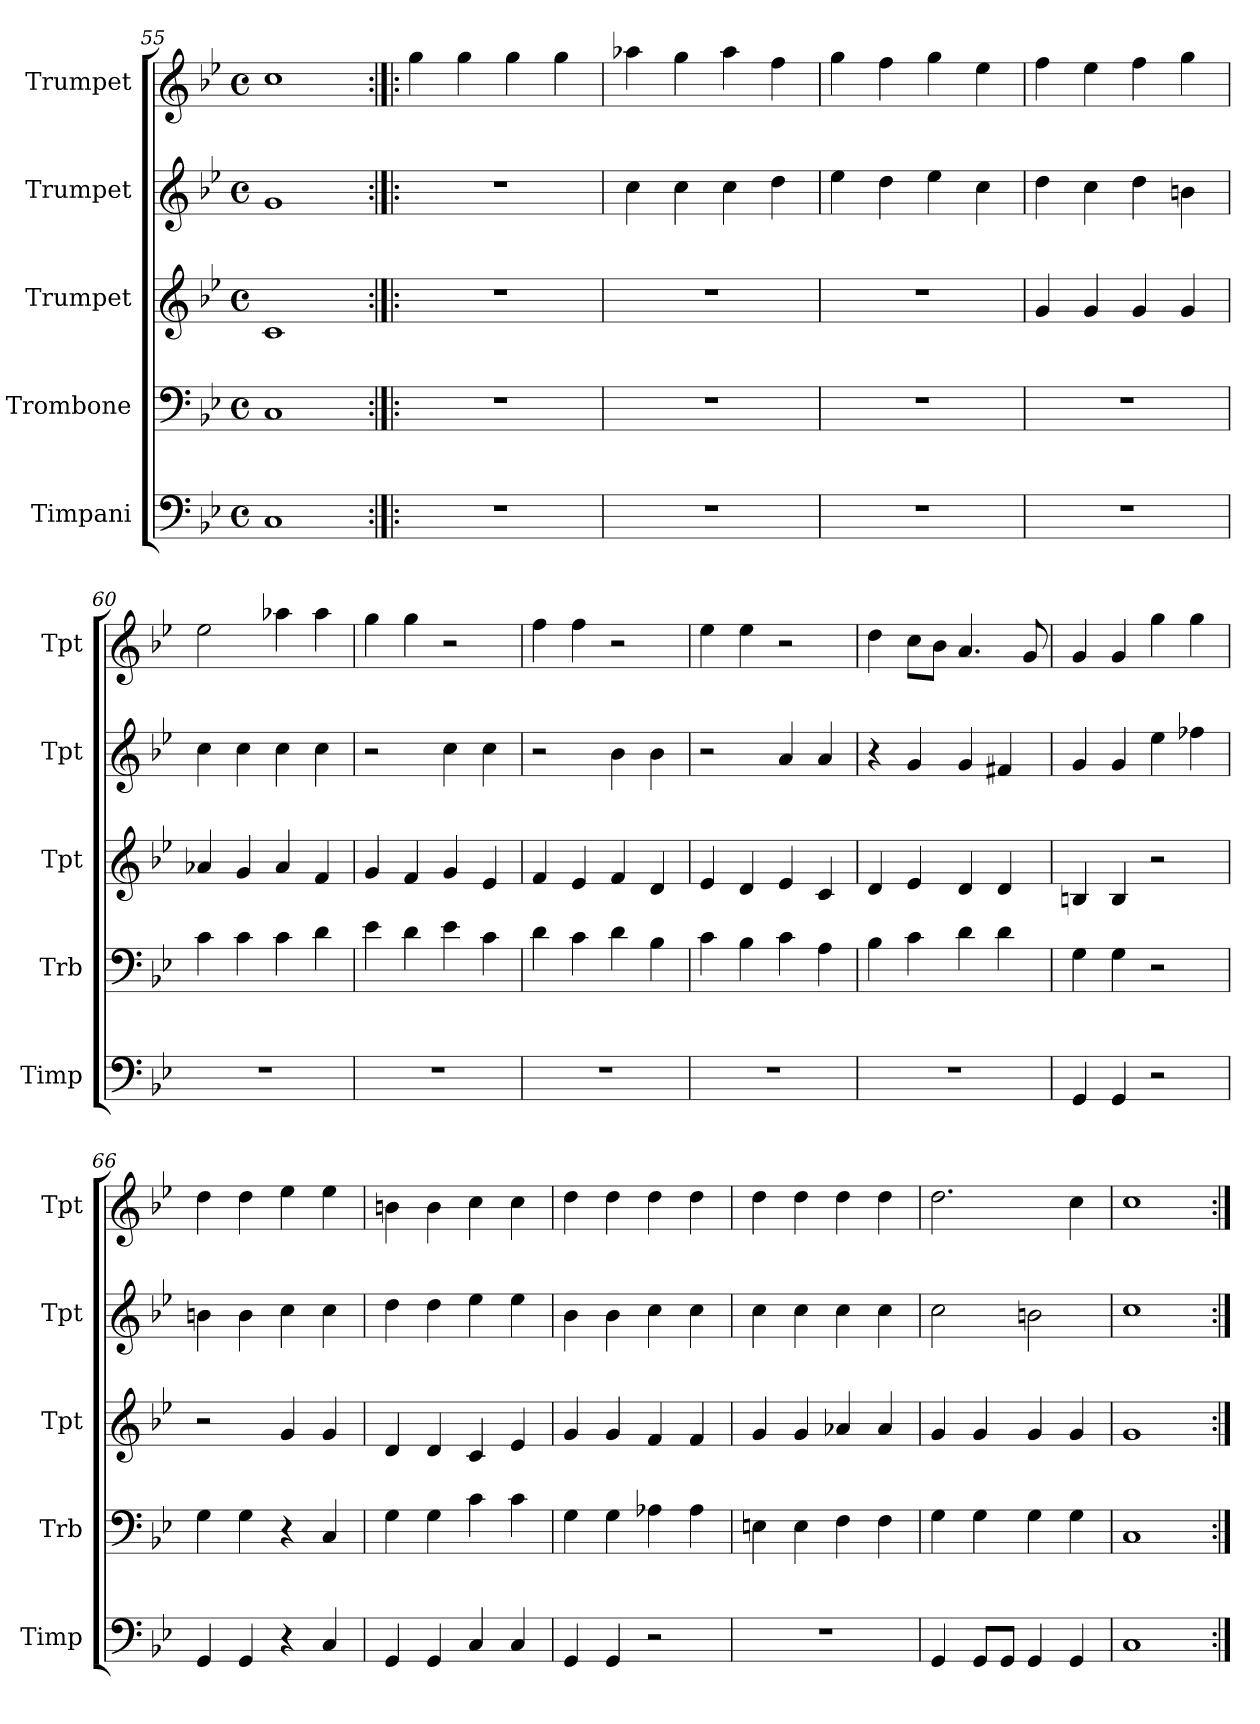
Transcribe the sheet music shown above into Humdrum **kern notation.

**kern	**kern	**kern	**kern	**kern
*part5	*part4	*part3	*part2	*part1
*staff5	*staff4	*staff3	*staff2	*staff1
*I"Timpani	*I"Trombone	*I"Trumpet	*I"Trumpet	*I"Trumpet
*I'Timp	*I'Trb	*I'Tpt	*I'Tpt	*I'Tpt
*clefF4	*clefF4	*clefG2	*clefG2	*clefG2
*k[b-e-]	*k[b-e-]	*k[b-e-]	*k[b-e-]	*k[b-e-]
*M4/4	*M4/4	*M4/4	*M4/4	*M4/4
*met(c)	*met(c)	*met(c)	*met(c)	*met(c)
=55	=55	=55	=55	=55
1C	1C	1c	1g	1cc
=56:|!|:	=56:|!|:	=56:|!|:	=56:|!|:	=56:|!|:
1r	1r	1r	1r	4gg\
.	.	.	.	4gg\
.	.	.	.	4gg\
.	.	.	.	4gg\
=57	=57	=57	=57	=57
1r	1r	1r	4cc\	4aa-X\
.	.	.	4cc\	4gg\
.	.	.	4cc\	4aa-\
.	.	.	4dd\	4ff\
=58	=58	=58	=58	=58
1r	1r	1r	4ee-\	4gg\
.	.	.	4dd\	4ff\
.	.	.	4ee-\	4gg\
.	.	.	4cc\	4ee-\
=59	=59	=59	=59	=59
1r	1r	4g/	4dd\	4ff\
.	.	4g/	4cc\	4ee-\
.	.	4g/	4dd\	4ff\
.	.	4g/	4bn\	4gg\
!!LO:PB:g=z
=60	=60	=60	=60	=60
1r	4c\	4a-X/	4cc\	2ee-\
.	4c\	4g/	4cc\	.
.	4c\	4a-/	4cc\	4aa-X\
.	4d\	4f/	4cc\	4aa-\
=61	=61	=61	=61	=61
1r	4e-\	4g/	2r	4gg\
.	4d\	4f/	.	4gg\
.	4e-\	4g/	4cc\	2r
.	4c\	4e-/	4cc\	.
=62	=62	=62	=62	=62
1r	4d\	4f/	2r	4ff\
.	4c\	4e-/	.	4ff\
.	4d\	4f/	4b-\	2r
.	4B-\	4d/	4b-\	.
=63	=63	=63	=63	=63
1r	4c\	4e-/	2r	4ee-\
.	4B-\	4d/	.	4ee-\
.	4c\	4e-/	4a/	2r
.	4A\	4c/	4a/	.
=64	=64	=64	=64	=64
1r	4B-\	4d/	4r	4dd\
.	4c\	4e-/	4g/	8cc\L
.	.	.	.	8b-\J
.	4d\	4d/	4g/	4.a/
.	4d\	4d/	4f#X/	.
.	.	.	.	8g/
=65	=65	=65	=65	=65
4GG/	4G\	4Bn/	4g/	4g/
4GG/	4G\	4B/	4g/	4g/
2r	2r	2r	4ee-\	4gg\
.	.	.	4ff-X\	4gg\
!!LO:LB:g=z
=66	=66	=66	=66	=66
4GG/	4G\	2r	4bn\	4dd\
4GG/	4G\	.	4b\	4dd\
4r	4r	4g/	4cc\	4ee-\
4C/	4C/	4g/	4cc\	4ee-\
=67	=67	=67	=67	=67
4GG/	4G\	4d/	4dd\	4bn\
4GG/	4G\	4d/	4dd\	4b\
4C/	4c\	4c/	4ee-\	4cc\
4C/	4c\	4e-/	4ee-\	4cc\
=68	=68	=68	=68	=68
4GG/	4G\	4g/	4b-\	4dd\
4GG/	4G\	4g/	4b-\	4dd\
2r	4A-X\	4f/	4cc\	4dd\
.	4A-\	4f/	4cc\	4dd\
=69	=69	=69	=69	=69
1r	4En\	4g/	4cc\	4dd\
.	4E\	4g/	4cc\	4dd\
.	4F\	4a-X/	4cc\	4dd\
.	4F\	4a-/	4cc\	4dd\
=70	=70	=70	=70	=70
4GG/	4G\	4g/	2cc\	2.dd\
8GG/L	4G\	4g/	.	.
8GG/J	.	.	.	.
4GG/	4G\	4g/	2bn\	.
4GG/	4G\	4g/	.	4cc\
=71	=71	=71	=71	=71
1C	1C	1g	1cc	1cc
=:|!	=:|!	=:|!	=:|!	=:|!
*-	*-	*-	*-	*-
